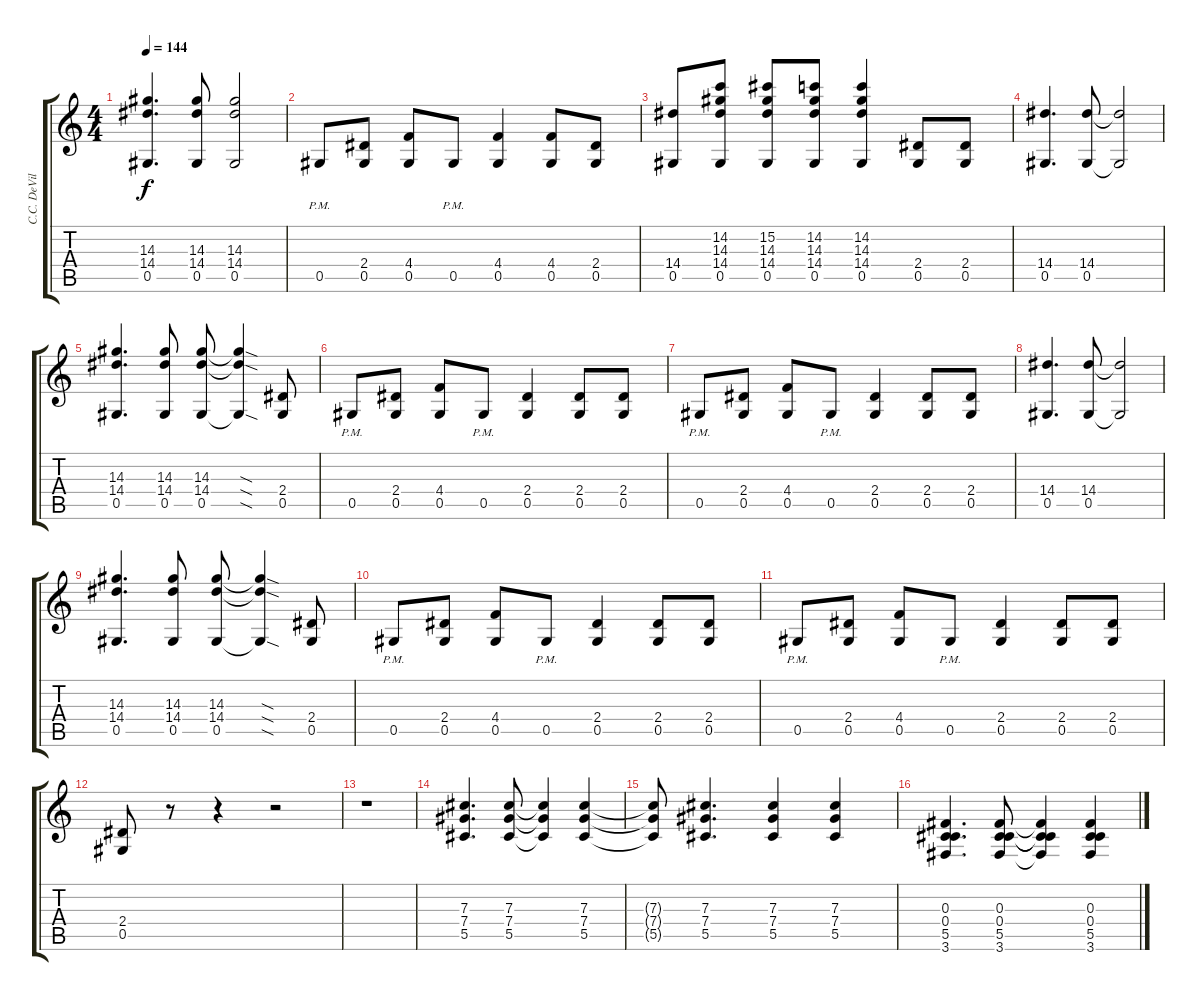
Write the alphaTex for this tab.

\track ("C.C. DeVille - Rhytm Guitar I" "C.C. DeVil") {instrument distortionguitar}
\staff {score tabs}
\tuning (Eb4 Bb3 Gb3 Db3 Ab2 Eb2) {hide}
\ts (4 4)
\tempo 144
\clef g2
\ks c
(14.3 14.4 0.5).4{d dy f} (14.3 14.4 0.5).8 (14.3 14.4 0.5).2 |
0.5{pm}.8 (2.4 0.5).8 (4.4 0.5).8 0.5{pm}.8 (4.4 0.5).4 (4.4 0.5).8 (2.4 0.5).8 |
(14.4 0.5).8 (14.2 14.3 14.4 0.5).8 (15.2 14.3 14.4 0.5).8 (14.2 14.3 14.4 0.5).8 (14.2 14.3 14.4 0.5).4 (2.4 0.5).8 (2.4 0.5).8 |
(14.4 0.5).4{d} (14.4 0.5).8 (14.4{t} 0.5{t}).2 |
(14.3 14.4 0.5).4{d} (14.3 14.4 0.5).8 (14.3 14.4 0.5).8 (14.3{sod t} 14.4{sod t} 0.5{sod t}).4 (2.4 0.5).8 |
0.5{pm}.8 (2.4 0.5).8 (4.4 0.5).8 0.5{pm}.8 (2.4 0.5).4 (2.4 0.5).8 (2.4 0.5).8 |
0.5{pm}.8 (2.4 0.5).8 (4.4 0.5).8 0.5{pm}.8 (2.4 0.5).4 (2.4 0.5).8 (2.4 0.5).8 |
(14.4 0.5).4{d} (14.4 0.5).8 (14.4{t} 0.5{t}).2 |
(14.3 14.4 0.5).4{d} (14.3 14.4 0.5).8 (14.3 14.4 0.5).8 (14.3{sod t} 14.4{sod t} 0.5{sod t}).4 (2.4 0.5).8 |
0.5{pm}.8 (2.4 0.5).8 (4.4 0.5).8 0.5{pm}.8 (2.4 0.5).4 (2.4 0.5).8 (2.4 0.5).8 |
0.5{pm}.8 (2.4 0.5).8 (4.4 0.5).8 0.5{pm}.8 (2.4 0.5).4 (2.4 0.5).8 (2.4 0.5).8 |
(2.4 0.5).8 r.8 r.4 r.2 |
r.1 |
(7.3 7.4 5.5).4{d} (7.3 7.4 5.5).8 (7.3{t} 7.4{t} 5.5{t}).4 (7.3 7.4 5.5).4 |
(7.3{t} 7.4{t} 5.5{t}).8 (7.3 7.4 5.5).4{d} (7.3 7.4 5.5).4 (7.3 7.4 5.5).4 |
(0.3 0.4 5.5 3.6).4{d} (0.3 0.4 5.5 3.6).8 (0.3{t} 0.4{t} 5.5{t} 3.6{t}).4 (0.3 0.4 5.5 3.6).4
